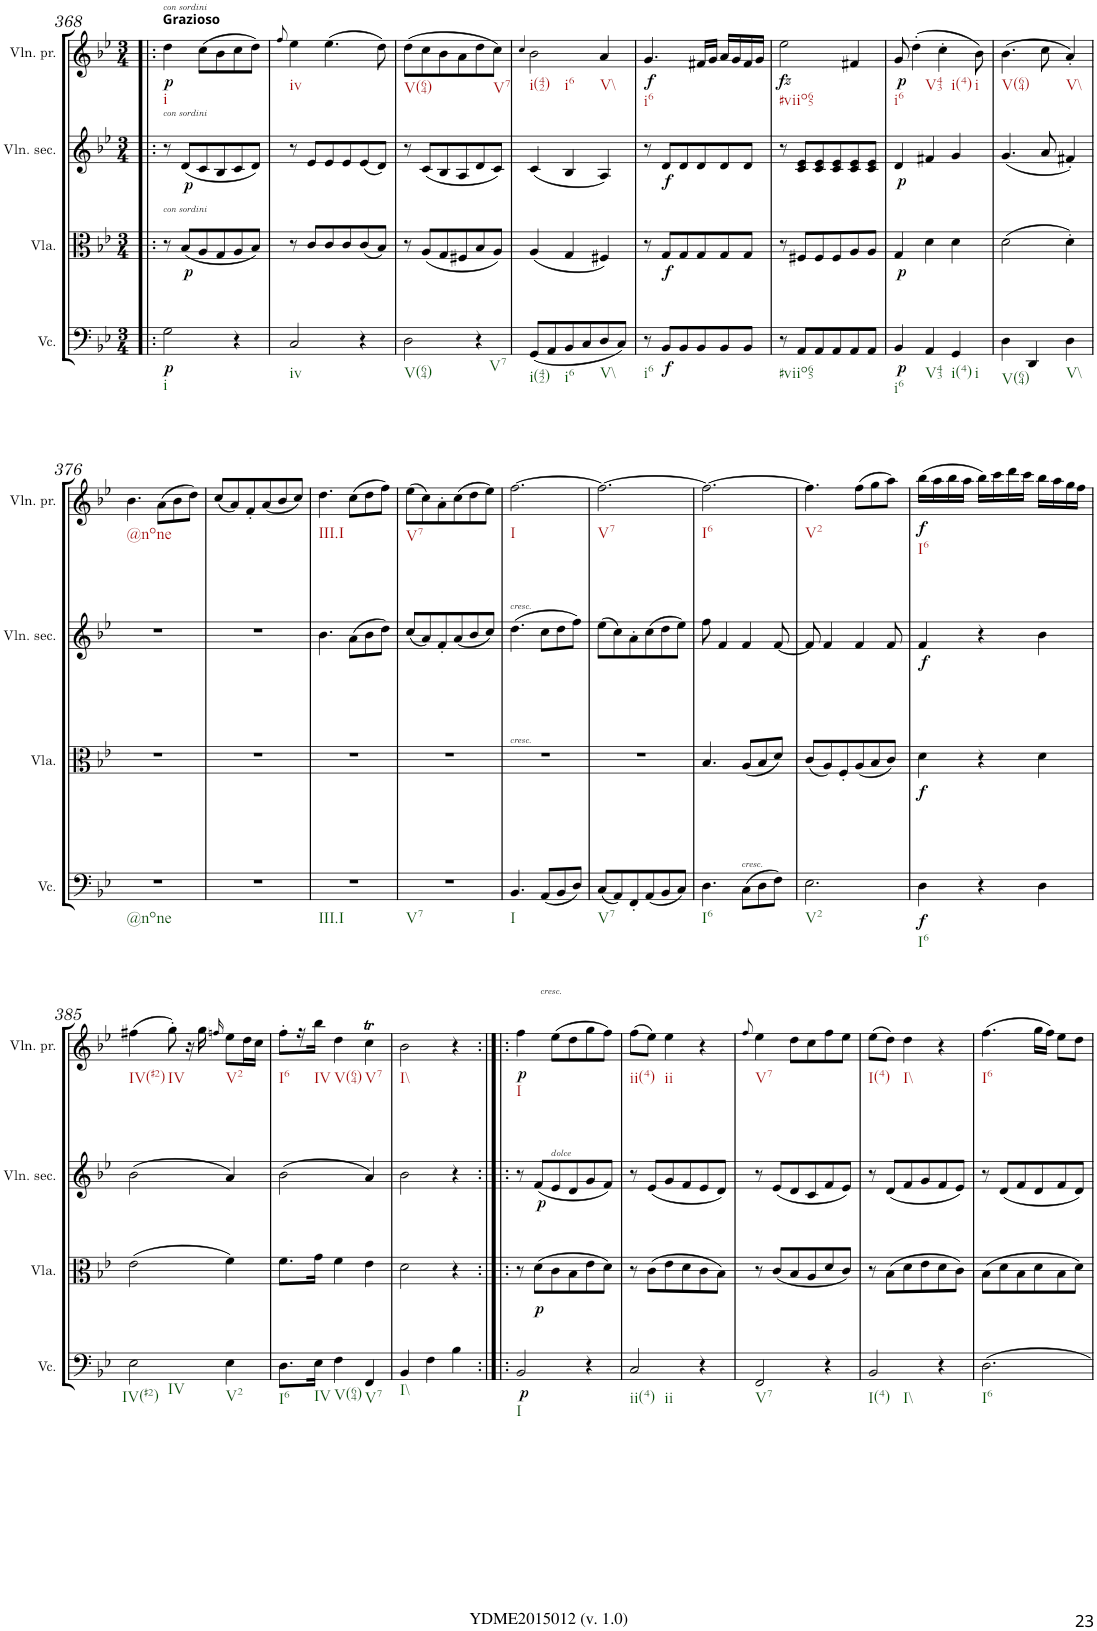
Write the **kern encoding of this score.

**kern	**dynam	**kern	**dynam	**kern	**dynam	**kern	**dynam
*part4	*part4	*part3	*part3	*part2	*part2	*part1	*part1
*staff4	*staff4	*staff3	*staff3	*staff2	*staff2	*staff1	*staff1
*I"Violoncelle	*	*I"Viola	*	*I"Violino secondo	*	*I"Violino primo	*
*I'Vc.	*	*I'Vla.	*	*I'Vln. sec.	*	*I'Vln. pr.	*
!!LO:PB:g=z
*clefF4	*	*clefC3	*	*clefG2	*	*clefG2	*
*k[b-e-]	*	*k[b-e-]	*	*k[b-e-]	*	*k[b-e-]	*
*B-:	*	*B-:	*	*B-:	*	*B-:	*
*M3/4	*	*M3/4	*	*M3/4	*	*M3/4	*
=368!|:	=368!|:	=368!|:	=368!|:	=368!|:	=368!|:	=368!|:	=368!|:
!	!	!	!	!	!	!LO:TX:a:B:t=Grazioso	!
!	!	!	!	!	!	!LO:TX:a:i:t=con sordini	!
!	!	!	!	!	!	!LO:TX:b:t=i	!
!	!	!	!	!LO:TX:a:i:t=con sordini	!	!	!
!	!	!LO:TX:a:i:t=con sordini	!	!	!	!	!
!LO:TX:b:t=i	!	!	!	!	!	!	!
!	!LO:DY:b	!	!	!	!	!	!LO:DY:b
2G\	p	8r	.	8r	.	4dd\	p
!	!	!	!LO:DY:b	!	!LO:DY:b	!	!
.	.	(<8B-/L	p	(<8d/L	p	.	.
.	.	8A/	.	8c/	.	(>8cc\L	.
.	.	8G/	.	8B-/	.	8b-\	.
4r	.	8A/	.	8c/	.	8cc\	.
.	.	8B-/J)	.	8d/J)	.	8dd\J)	.
=369	=369	=369	=369	=369	=369	=369	=369
.	.	.	.	.	.	8qff/	.
!	!	!	!	!	!	!LO:TX:b:t=iv	!
!LO:TX:b:t=iv	!	!	!	!	!	!	!
2C/	.	8r	.	8r	.	4ee-\	.
.	.	8c/L	.	8e-/L	.	.	.
.	.	8c/	.	8e-/	.	(>4.ee-\	.
.	.	8c/	.	8e-/	.	.	.
4r	.	(<8c/	.	(<8e-/	.	.	.
.	.	8B-/J)	.	8d/J)	.	8dd\)	.
=370	=370	=370	=370	=370	=370	=370	=370
!	!	!	!	!	!	!LO:TX:b:t=V(64)	!
!LO:TX:b:t=V(64)	!	!	!	!	!	!	!
2D\	.	8r	.	8r	.	(>8dd\L	.
.	.	(<8A/L	.	(<8c/L	.	8cc\	.
.	.	8G/	.	8B-/	.	8b-\	.
.	.	8F#X/	.	8A/	.	8a\	.
!LO:TX:b:t=V7	!	!	!	!	!	!	!
4r	.	8B-/	.	8d/	.	8dd\	.
!	!	!	!	!	!	!LO:TX:b:t=V7	!
.	.	8A/J)	.	8c/J)	.	8cc\J)	.
=371	=371	=371	=371	=371	=371	=371	=371
.	.	.	.	.	.	4qcc/	.
!	!	!	!	!	!	!LO:TX:b:t=i(42)	!
!	!	!	!	!	!	!LO:TX:b:t=i6	!
!LO:TX:b:t=i(42)	!	!	!	!	!	!	!
(<8GG/L	.	(<4A/	.	(<4c/	.	2b-\	.
8AA/	.	.	.	.	.	.	.
!LO:TX:b:t=i6	!	!	!	!	!	!	!
8BB-/	.	4G/	.	4B-/	.	.	.
8C/	.	.	.	.	.	.	.
!	!	!	!	!	!	!LO:TX:b:t=V\\	!
!LO:TX:b:t=V\\	!	!	!	!	!	!	!
8D/	.	4F#X/)	.	4A/)	.	4a/	.
8C/J)	.	.	.	.	.	.	.
=372	=372	=372	=372	=372	=372	=372	=372
!	!	!	!	!	!	!LO:TX:b:t=i6	!
!LO:TX:b:t=i6	!	!	!	!	!	!	!
!	!	!	!	!	!	!	!LO:DY:b
8r	.	8r	.	8r	.	4.g/	f
!	!LO:DY:b	!	!LO:DY:b	!	!LO:DY:b	!	!
8BB-/L	f	8G/L	f	8d/L	f	.	.
8BB-/	.	8G/	.	8d/	.	.	.
8BB-/	.	8G/	.	8d/	.	16f#X/LL	.
.	.	.	.	.	.	16g/JJ	.
8BB-/	.	8G/	.	8d/	.	16a/LL	.
.	.	.	.	.	.	16g/	.
8BB-/J	.	8G/J	.	8d/J	.	16f#/	.
.	.	.	.	.	.	16g/JJ	.
=373	=373	=373	=373	=373	=373	=373	=373
!	!	!	!	!	!	!LO:TX:b:t=#viio65	!
!LO:TX:b:t=#viio65	!	!	!	!	!	!	!
!	!	!	!	!	!	!	!LO:DY:b
8r	.	8r	.	8r	.	2ee-\	fz
8AA/L	.	8F#X/L	.	8c/ 8e-/L	.	.	.
8AA/	.	8F#/	.	8c/ 8e-/	.	.	.
8AA/	.	8F#/	.	8c/ 8e-/	.	.	.
8AA/	.	8A/	.	8c/ 8e-/	.	4f#X/	.
8AA/J	.	8A/J	.	8c/ 8e-/J	.	.	.
=374	=374	=374	=374	=374	=374	=374	=374
!	!	!	!	!	!	!LO:TX:b:t=i6	!
!LO:TX:b:t=i6	!	!	!	!	!	!	!
!	!LO:DY:b	!	!LO:DY:b	!	!LO:DY:b	!	!LO:DY:b
4BB-/	p	4G/	p	4d/	p	8g/	p
!	!	!	!	!	!	!LO:TX:b:t=V43	!
.	.	.	.	.	.	(>4dd'\	.
!LO:TX:b:t=V43	!	!	!	!	!	!	!
4AA/	.	4d\	.	4f#X/	.	.	.
!	!	!	!	!	!	!LO:TX:b:t=i(4)	!
.	.	.	.	.	.	4cc'\	.
!LO:TX:b:t=i(4)	!	!	!	!	!	!	!
!LO:TX:b:t=i	!	!	!	!	!	!	!
4GG/	.	4d\	.	4g/	.	.	.
!	!	!	!	!	!	!LO:TX:b:t=i	!
.	.	.	.	.	.	8b-\)	.
=375	=375	=375	=375	=375	=375	=375	=375
!	!	!	!	!	!	!LO:TX:b:t=V(64)	!
!LO:TX:b:t=V(64)	!	!	!	!	!	!	!
4D\	.	(>2d\	.	(<4.g/	.	(>4.b-\	.
4DD/	.	.	.	.	.	.	.
.	.	.	.	8a/	.	8cc\	.
!	!	!	!	!	!	!LO:TX:b:t=V\\	!
!LO:TX:b:t=V\\	!	!	!	!	!	!	!
4D\	.	4d'\)	.	4f#X'/)	.	4a'/)	.
!!LO:LB:g=z
=376	=376	=376	=376	=376	=376	=376	=376
!	!	!	!	!	!	!LO:TX:b:t=@none	!
!LO:TX:b:t=@none	!	!	!	!	!	!	!
2.r	.	2.r	.	2.r	.	4.b-\	.
.	.	.	.	.	.	(>8a\L	.
.	.	.	.	.	.	8b-\	.
.	.	.	.	.	.	8dd\J)	.
=377	=377	=377	=377	=377	=377	=377	=377
2.r	.	2.r	.	2.r	.	(<8cc/L	.
.	.	.	.	.	.	8a/)	.
.	.	.	.	.	.	8f'/	.
.	.	.	.	.	.	(<8a/	.
.	.	.	.	.	.	8b-/	.
.	.	.	.	.	.	8cc/J)	.
=378	=378	=378	=378	=378	=378	=378	=378
!	!	!	!	!	!	!LO:TX:b:t=III.I	!
!LO:TX:b:t=III.I	!	!	!	!	!	!	!
2.r	.	2.r	.	4.b-\	.	4.dd\	.
.	.	.	.	(>8a\L	.	(>8cc\L	.
.	.	.	.	8b-\	.	8dd\	.
.	.	.	.	8dd\J)	.	8ff\J)	.
=379	=379	=379	=379	=379	=379	=379	=379
!	!	!	!	!	!	!LO:TX:b:t=V7	!
!LO:TX:b:t=V7	!	!	!	!	!	!	!
2.r	.	2.r	.	(<8cc/L	.	(>8ee-\L	.
.	.	.	.	8a/)	.	8cc\)	.
.	.	.	.	8f'/	.	8a'\	.
.	.	.	.	(<8a/	.	(>8cc\	.
.	.	.	.	8b-/	.	8dd\	.
.	.	.	.	8cc/J)	.	8ee-\J)	.
=380	=380	=380	=380	=380	=380	=380	=380
!	!	!	!	!	!	!LO:TX:b:i:t=cresc.	!
!	!	!	!	!	!	!LO:TX:b:t=I	!
!	!	!	!	!LO:TX:b:i:t=cresc.	!	!	!
!LO:TX:b:t=I	!	!	!	!	!	!	!
4.BB-/	.	2.r	.	(>4.dd\	.	[2.ff\	.
!LO:TX:b:i:t=cresc.	!	!	!	!	!	!	!
(<8AA/L	.	.	.	8cc\L	.	.	.
8BB-/	.	.	.	8dd\	.	.	.
8D/J)	.	.	.	8ff\J)	.	.	.
=381	=381	=381	=381	=381	=381	=381	=381
!	!	!	!	!	!	!LO:TX:b:t=V7	!
!LO:TX:b:t=V7	!	!	!	!	!	!	!
(<8C/L	.	2.r	.	(>8ee-\L	.	2.ff\_	.
8AA/)	.	.	.	8cc\)	.	.	.
8FF'/	.	.	.	8a'\	.	.	.
(<8AA/	.	.	.	(>8cc\	.	.	.
8BB-/	.	.	.	8dd\	.	.	.
8C/J)	.	.	.	8ee-\J)	.	.	.
=382	=382	=382	=382	=382	=382	=382	=382
!	!	!	!	!	!	!LO:TX:b:t=I6	!
!LO:TX:b:t=I6	!	!	!	!	!	!	!
4.D\	.	4.B-/	.	8ff\	.	2.ff\_	.
.	.	.	.	4f/	.	.	.
!	!	!LO:TX:b:i:t=cresc.	!	!	!	!	!
(>8C\L	.	(<8A/L	.	4f/	.	.	.
8D\	.	8B-/	.	.	.	.	.
8F\J)	.	8d/J)	.	[8f/	.	.	.
=383	=383	=383	=383	=383	=383	=383	=383
!	!	!	!	!	!	!LO:TX:b:t=V2	!
!LO:TX:b:t=V2	!	!	!	!	!	!	!
2.E-\	.	(<8c/L	.	8f/]	.	4.ff\]	.
.	.	8A/)	.	4f/	.	.	.
.	.	8F'/	.	.	.	.	.
.	.	(<8A/	.	4f/	.	(>8ff\L	.
.	.	8B-/	.	.	.	8gg\	.
.	.	8c/J)	.	8f/	.	8aa\J)	.
=384	=384	=384	=384	=384	=384	=384	=384
!	!	!	!	!	!	!LO:TX:b:t=I6	!
!LO:TX:b:t=I6	!	!	!	!	!	!	!
!	!LO:DY:b	!	!LO:DY:b	!	!LO:DY:b	!	!LO:DY:b
4D\	f	4d\	f	4f/	f	(>16bb-\LL	f
.	.	.	.	.	.	16aa\	.
.	.	.	.	.	.	16bb-\	.
.	.	.	.	.	.	16aa\JJ	.
4r	.	4r	.	4r	.	16bb-\LL)	.
.	.	.	.	.	.	16ccc\	.
.	.	.	.	.	.	16ddd\	.
.	.	.	.	.	.	16ccc\JJ	.
4D\	.	4d\	.	4b-\	.	16bb-\LL	.
.	.	.	.	.	.	16aa\	.
.	.	.	.	.	.	16gg\	.
.	.	.	.	.	.	16ff\JJ	.
!!LO:LB:g=z
=385	=385	=385	=385	=385	=385	=385	=385
!	!	!	!	!	!	!LO:TX:b:t=IV(#2)	!
!LO:TX:b:t=IV(#2)	!	!	!	!	!	!	!
!LO:TX:b:t=IV	!	!	!	!	!	!	!
2E-\	.	(>2e-\	.	(>2b-\	.	(>4ff#X\	.
!	!	!	!	!	!	!LO:TX:b:t=IV	!
.	.	.	.	.	.	8gg'\)	.
.	.	.	.	.	.	16r	.
.	.	.	.	.	.	16gg\	.
.	.	.	.	.	.	16qffn/	.
!	!	!	!	!	!	!LO:TX:b:t=V2	!
!LO:TX:b:t=V2	!	!	!	!	!	!	!
4E-\	.	4f\)	.	4a/)	.	8ee-\L	.
.	.	.	.	.	.	16dd\L	.
.	.	.	.	.	.	16cc\JJ	.
=386	=386	=386	=386	=386	=386	=386	=386
!	!	!	!	!	!	!LO:TX:b:t=I6	!
!LO:TX:b:t=I6	!	!	!	!	!	!	!
8.D\L	.	8.f\L	.	(>2b-\	.	8ff'\L	.
.	.	.	.	.	.	16r	.
!	!	!	!	!	!	!LO:TX:b:t=IV	!
!LO:TX:b:t=IV	!	!	!	!	!	!	!
16E-\Jk	.	16g\Jk	.	.	.	16bb-\JJ	.
!	!	!	!	!	!	!LO:TX:b:t=V(64)	!
!LO:TX:b:t=V(64)	!	!	!	!	!	!	!
4F\	.	4f\	.	.	.	4dd\	.
!	!	!	!	!	!	!LO:TX:b:t=V7	!
!LO:TX:b:t=V7	!	!	!	!	!	!	!
4FF/	.	4e-\	.	4a/)	.	4ccT\	.
=387	=387	=387	=387	=387	=387	=387	=387
!	!	!	!	!	!	!LO:TX:b:t=I\\	!
!LO:TX:b:t=I\\	!	!	!	!	!	!	!
4BB-/	.	2d\	.	2b-\	.	2b-\	.
4F\	.	.	.	.	.	.	.
4B-\	.	4r	.	4r	.	4r	.
=388:|!|:	=388:|!|:	=388:|!|:	=388:|!|:	=388:|!|:	=388:|!|:	=388:|!|:	=388:|!|:
!	!	!	!	!	!	!LO:TX:b:t=I	!
!LO:TX:b:t=I	!	!	!	!	!	!	!
!	!LO:DY:b	!	!	!	!	!	!LO:DY:b
2BB-/	p	8r	.	8r	.	4ff\	p
!	!	!	!LO:DY:b	!	!LO:DY:b	!	!
.	.	(>8d\L	p	(<8f/L	p	.	.
!	!	!	!	!	!	!LO:TX:b:i:t=dolce	!
.	.	8c\	.	8e-/	.	(>8ee-\L	.
.	.	8B-\	.	8d/	.	8dd\	.
4r	.	8e-\	.	8g/	.	8gg\	.
.	.	8d\J)	.	8f/J)	.	8ff\J)	.
=389	=389	=389	=389	=389	=389	=389	=389
!	!	!	!	!	!	!LO:TX:b:t=ii(4)	!
!LO:TX:b:t=ii(4)	!	!	!	!	!	!	!
!LO:TX:b:t=ii	!	!	!	!	!	!	!
2C/	.	8r	.	8r	.	(>8ff\L	.
.	.	(>8c\L	.	(<8e-/L	.	8ee-\J)	.
!	!	!	!	!	!	!LO:TX:b:t=ii	!
.	.	8e-\	.	8g/	.	4ee-\	.
.	.	8d\	.	8f/	.	.	.
4r	.	8c\	.	8e-/	.	4r	.
.	.	8B-\J)	.	8d/J)	.	.	.
=390	=390	=390	=390	=390	=390	=390	=390
.	.	.	.	.	.	8qff/	.
!	!	!	!	!	!	!LO:TX:b:t=V7	!
!LO:TX:b:t=V7	!	!	!	!	!	!	!
2FF/	.	8r	.	8r	.	4ee-\	.
.	.	(<8c/L	.	(<8e-/L	.	.	.
.	.	8B-/	.	8d/	.	8dd\L	.
.	.	8A/	.	8c/	.	8cc\	.
4r	.	8d/	.	8f/	.	8ff\	.
.	.	8c/J)	.	8e-/J)	.	8ee-\J	.
=391	=391	=391	=391	=391	=391	=391	=391
!	!	!	!	!	!	!LO:TX:b:t=I(4)	!
!LO:TX:b:t=I(4)	!	!	!	!	!	!	!
!LO:TX:b:t=I\\	!	!	!	!	!	!	!
2BB-/	.	8r	.	8r	.	(>8ee-\L	.
.	.	(>8B-\L	.	(<8d/L	.	8dd\J)	.
!	!	!	!	!	!	!LO:TX:b:t=I\\	!
.	.	8d\	.	8f/	.	4dd\	.
.	.	8e-\	.	8g/	.	.	.
4r	.	8d\	.	8f/	.	4r	.
.	.	8c\J)	.	8e-/J)	.	.	.
=392	=392	=392	=392	=392	=392	=392	=392
!	!	!	!	!	!	!LO:TX:b:t=I6	!
!LO:TX:b:t=I6	!	!	!	!	!	!	!
2.D\	.	(>8B-\L	.	8r	.	(>4.ff\	.
.	.	8d\	.	(<8d/L	.	.	.
.	.	8B-\	.	8f/	.	.	.
.	.	8d\	.	8d/	.	16gg\LL	.
.	.	.	.	.	.	16ff\JJ)	.
.	.	8B-\	.	8f/	.	8ee-\L	.
.	.	8d\J)	.	8d/J)	.	8dd\J	.
=	=	=	=	=	=	=	=
*-	*-	*-	*-	*-	*-	*-	*-
